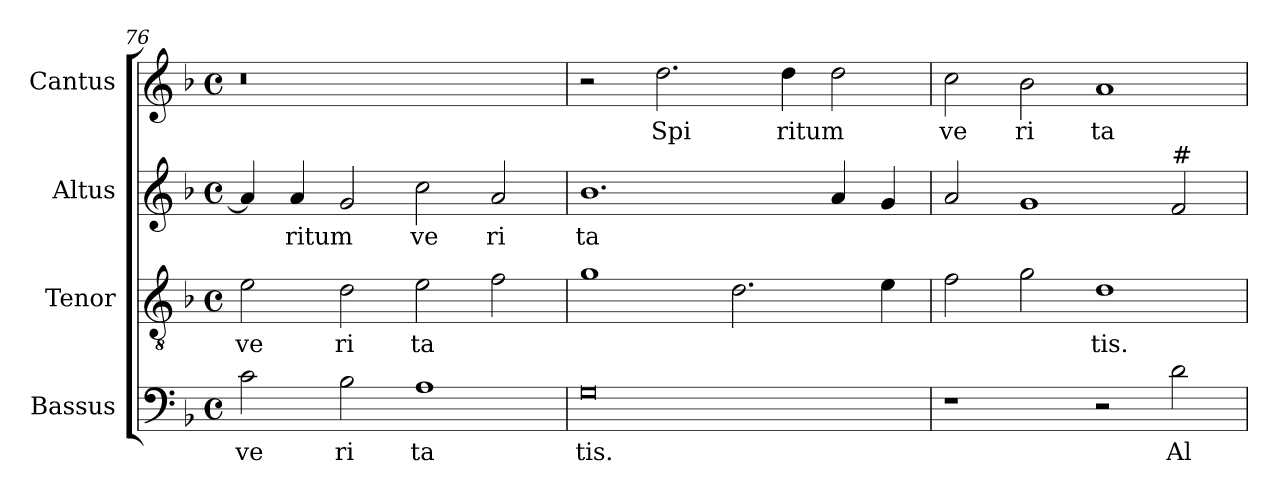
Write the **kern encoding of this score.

**kern	**text	**kern	**text	**kern	**text	**kern	**text
*part4	*part4	*part3	*part3	*part2	*part2	*part1	*part1
*staff4	*staff4	*staff3	*staff3	*staff2	*staff2	*staff1	*staff1
*I"Bassus	*	*I"Tenor	*	*I"Altus	*	*I"Cantus	*
*clefF4	*	*clefGv2	*	*clefG2	*	*clefG2	*
*k[b-]	*	*k[b-]	*	*k[b-]	*	*k[b-]	*
*F:	*	*F:	*	*F:	*	*F:	*
*M4/4	*	*M4/4	*	*M4/4	*	*M4/4	*
*met(c)	*	*met(c)	*	*met(c)	*	*met(c)	*
=76	=76	=76	=76	=76	=76	=76	=76
!	!LO:LY:b:cj	!	!LO:LY:b:cj	!	!	!	!
2c\	ve	2e\	ve	4a/]	.	0r	.
!	!	!	!	!	!LO:LY:b	!	!
.	.	.	.	4a/	ritum	.	.
!	!LO:LY:b:cj	!	!LO:LY:b:cj	!	!	!	!
2B-\	ri	2d\	ri	2g/	.	.	.
!	!LO:LY:b:cj	!	!LO:LY:b:cj	!	!LO:LY:b:cj	!	!
1A	ta	2e\	ta	2cc\	ve	.	.
!	!	!	!	!	!LO:LY:b:cj	!	!
.	.	2f\	.	2a/	ri	.	.
=77	=77	=77	=77	=77	=77	=77	=77
!	!LO:LY:b:cj	!	!	!	!LO:LY:b:cj	!	!
0G	tis.	1g	.	1.b-	ta	2r	.
!	!	!	!	!	!	!	!LO:LY:b:cj
.	.	.	.	.	.	2.dd\	Spi
.	.	2.d\	.	.	.	.	.
!	!	!	!	!	!	!	!LO:LY:b
.	.	.	.	.	.	4dd\	ritum
.	.	.	.	4a/	.	2dd\	.
.	.	4e\	.	4g/	.	.	.
=78	=78	=78	=78	=78	=78	=78	=78
!	!	!	!	!	!	!	!LO:LY:b:cj
1r	.	2f\	.	2a/	.	2cc\	ve
!	!	!	!	!	!	!	!LO:LY:b:cj
.	.	2g\	.	1g	.	2b-\	ri
!	!	!	!LO:LY:b:cj	!	!	!	!LO:LY:b:cj
2r	.	1d	tis.	.	.	1a	ta
!	!	!	!	!LO:TX:a:t=#	!	!	!
!	!LO:LY:b:cj	!	!	!	!	!	!
2d\	Al	.	.	2f/	.	.	.
=	=	=	=	=	=	=	=
*-	*-	*-	*-	*-	*-	*-	*-
